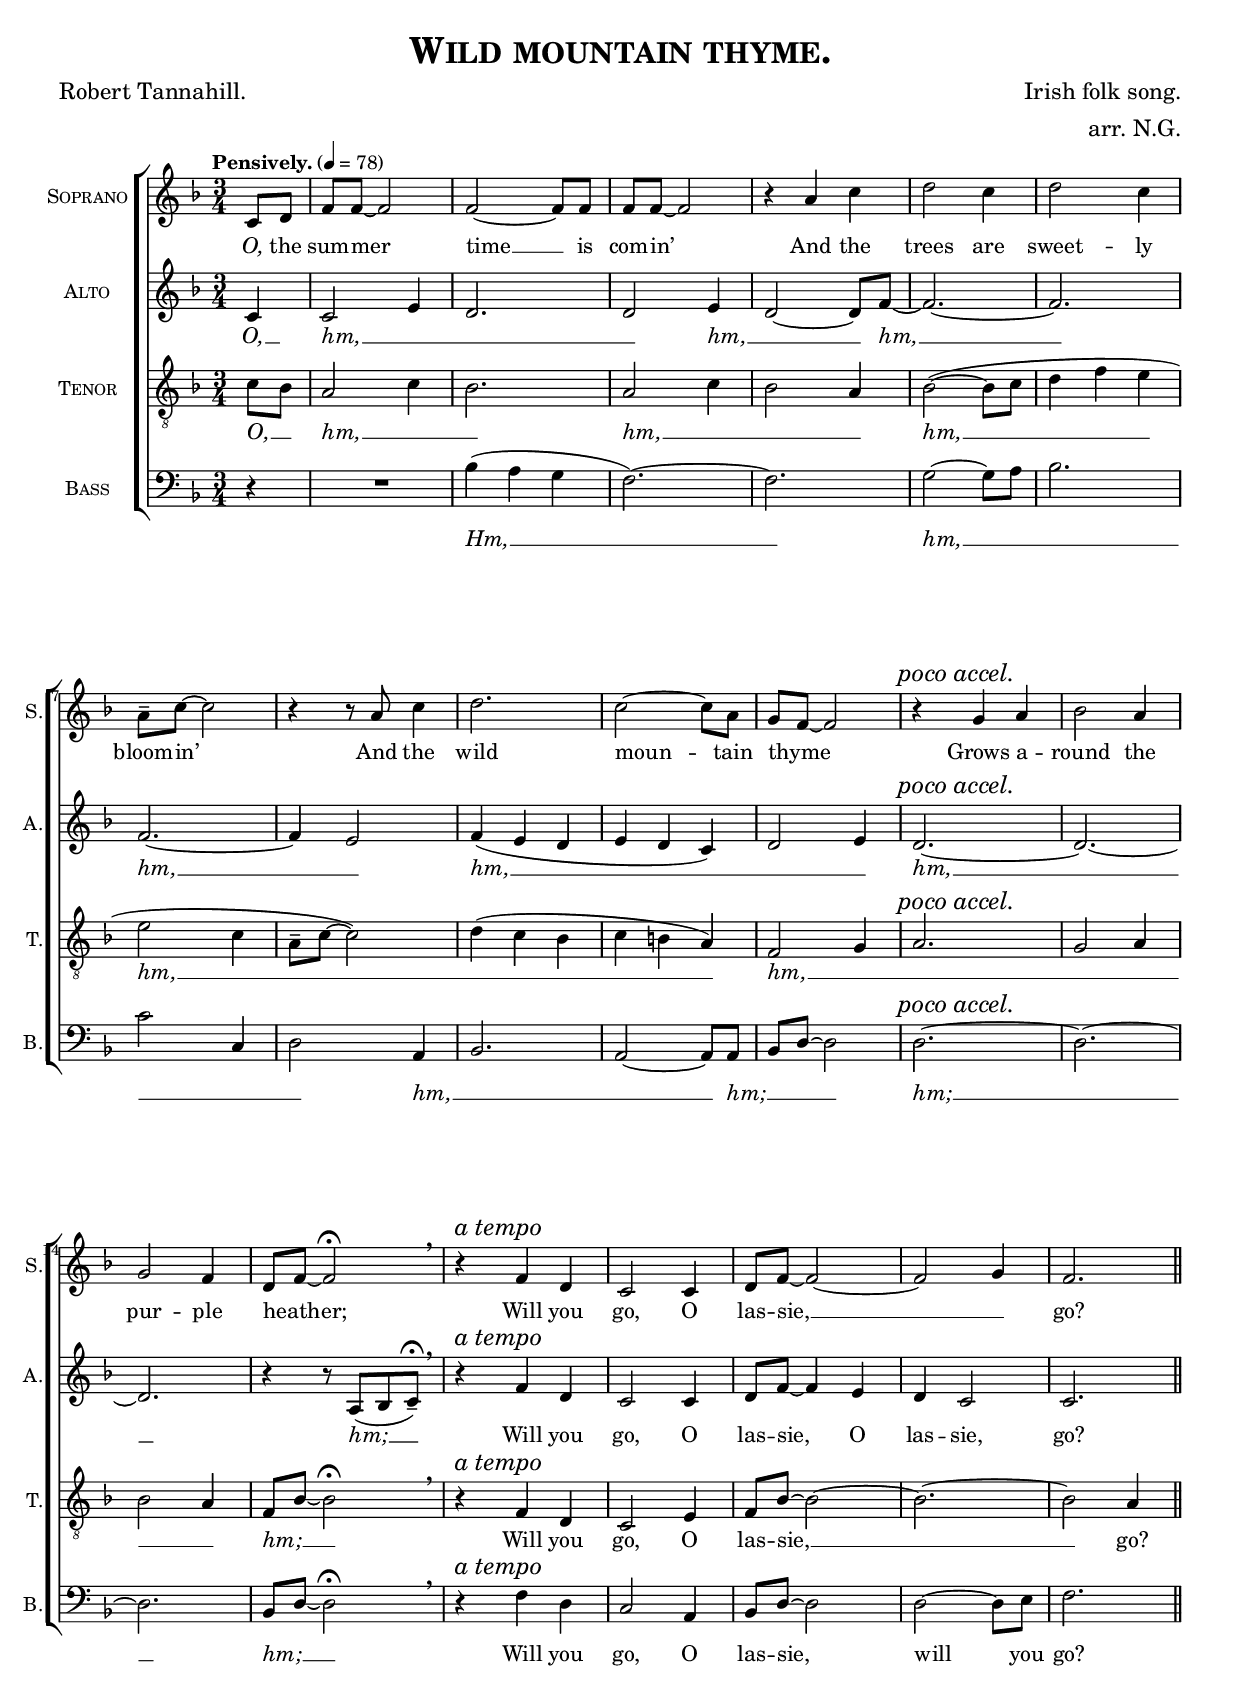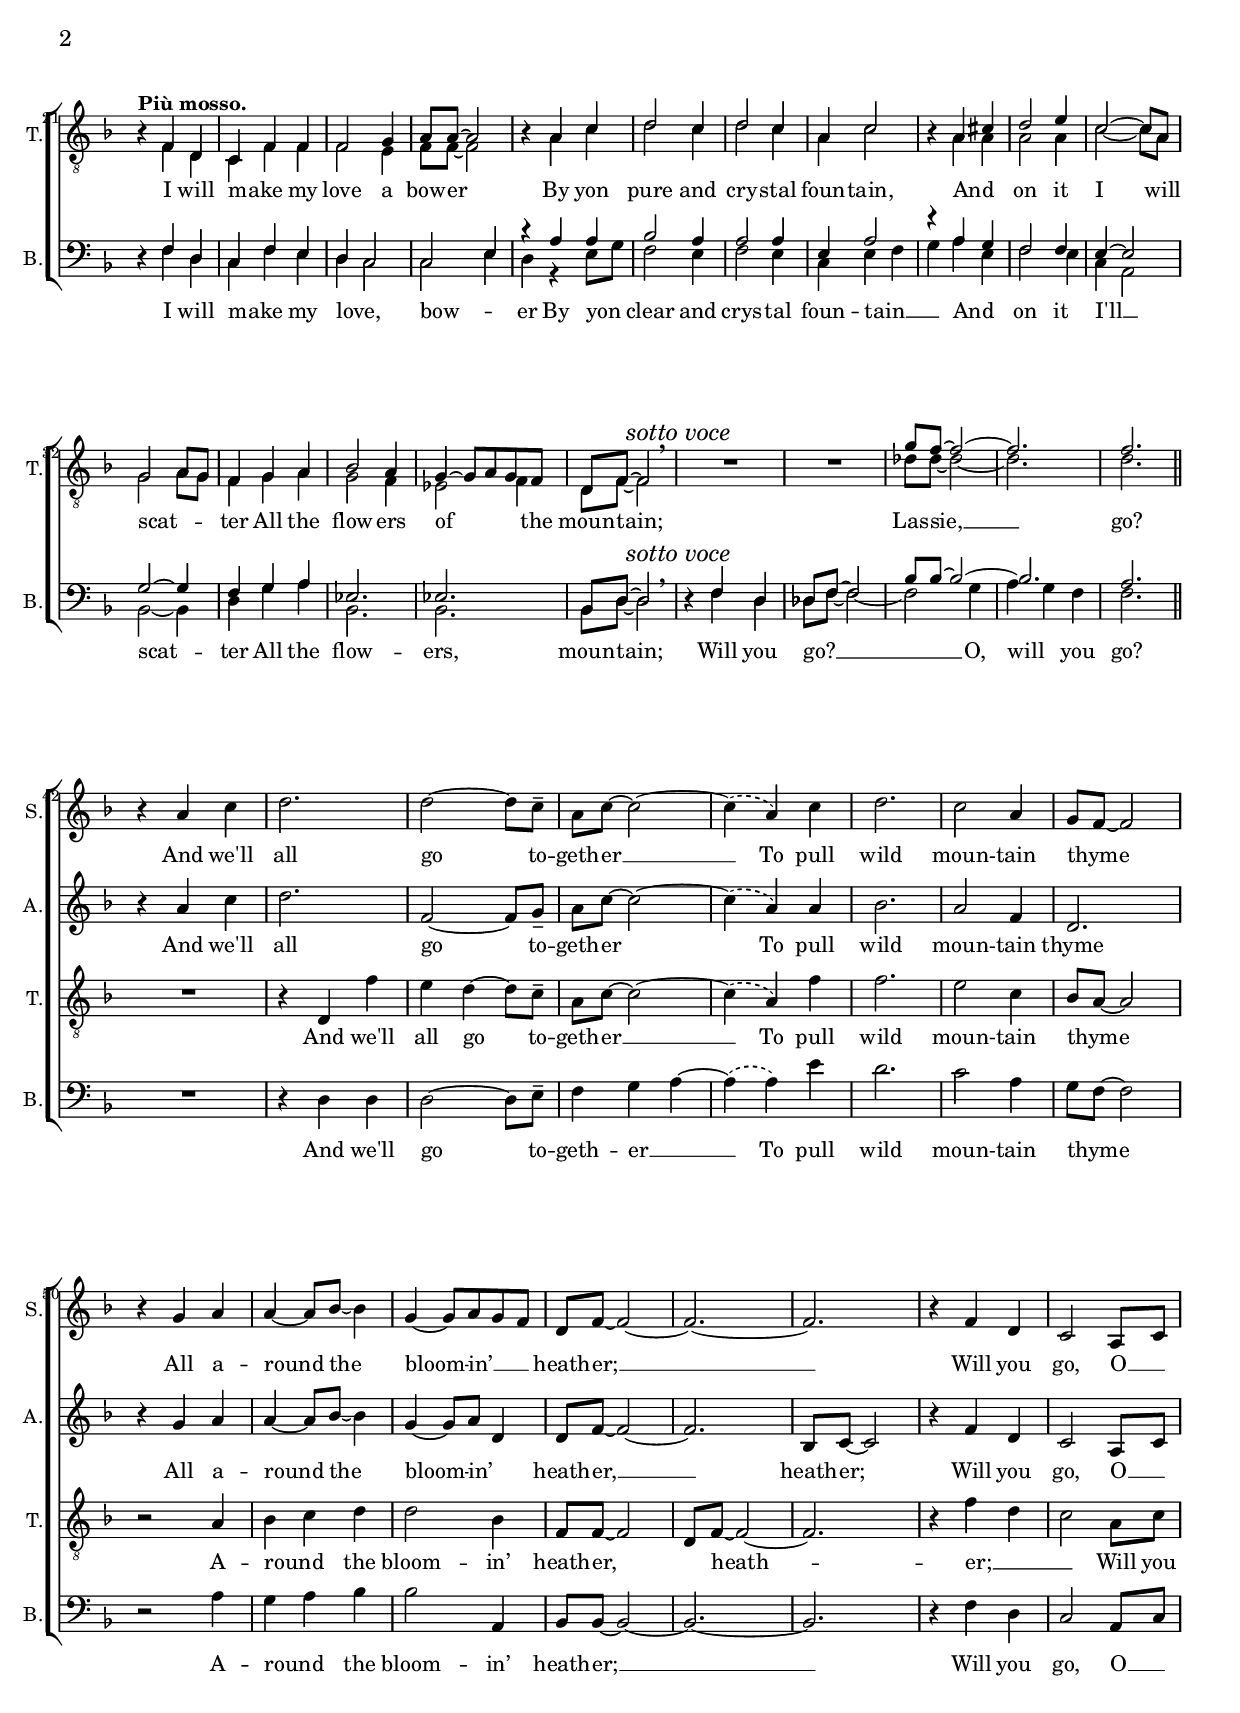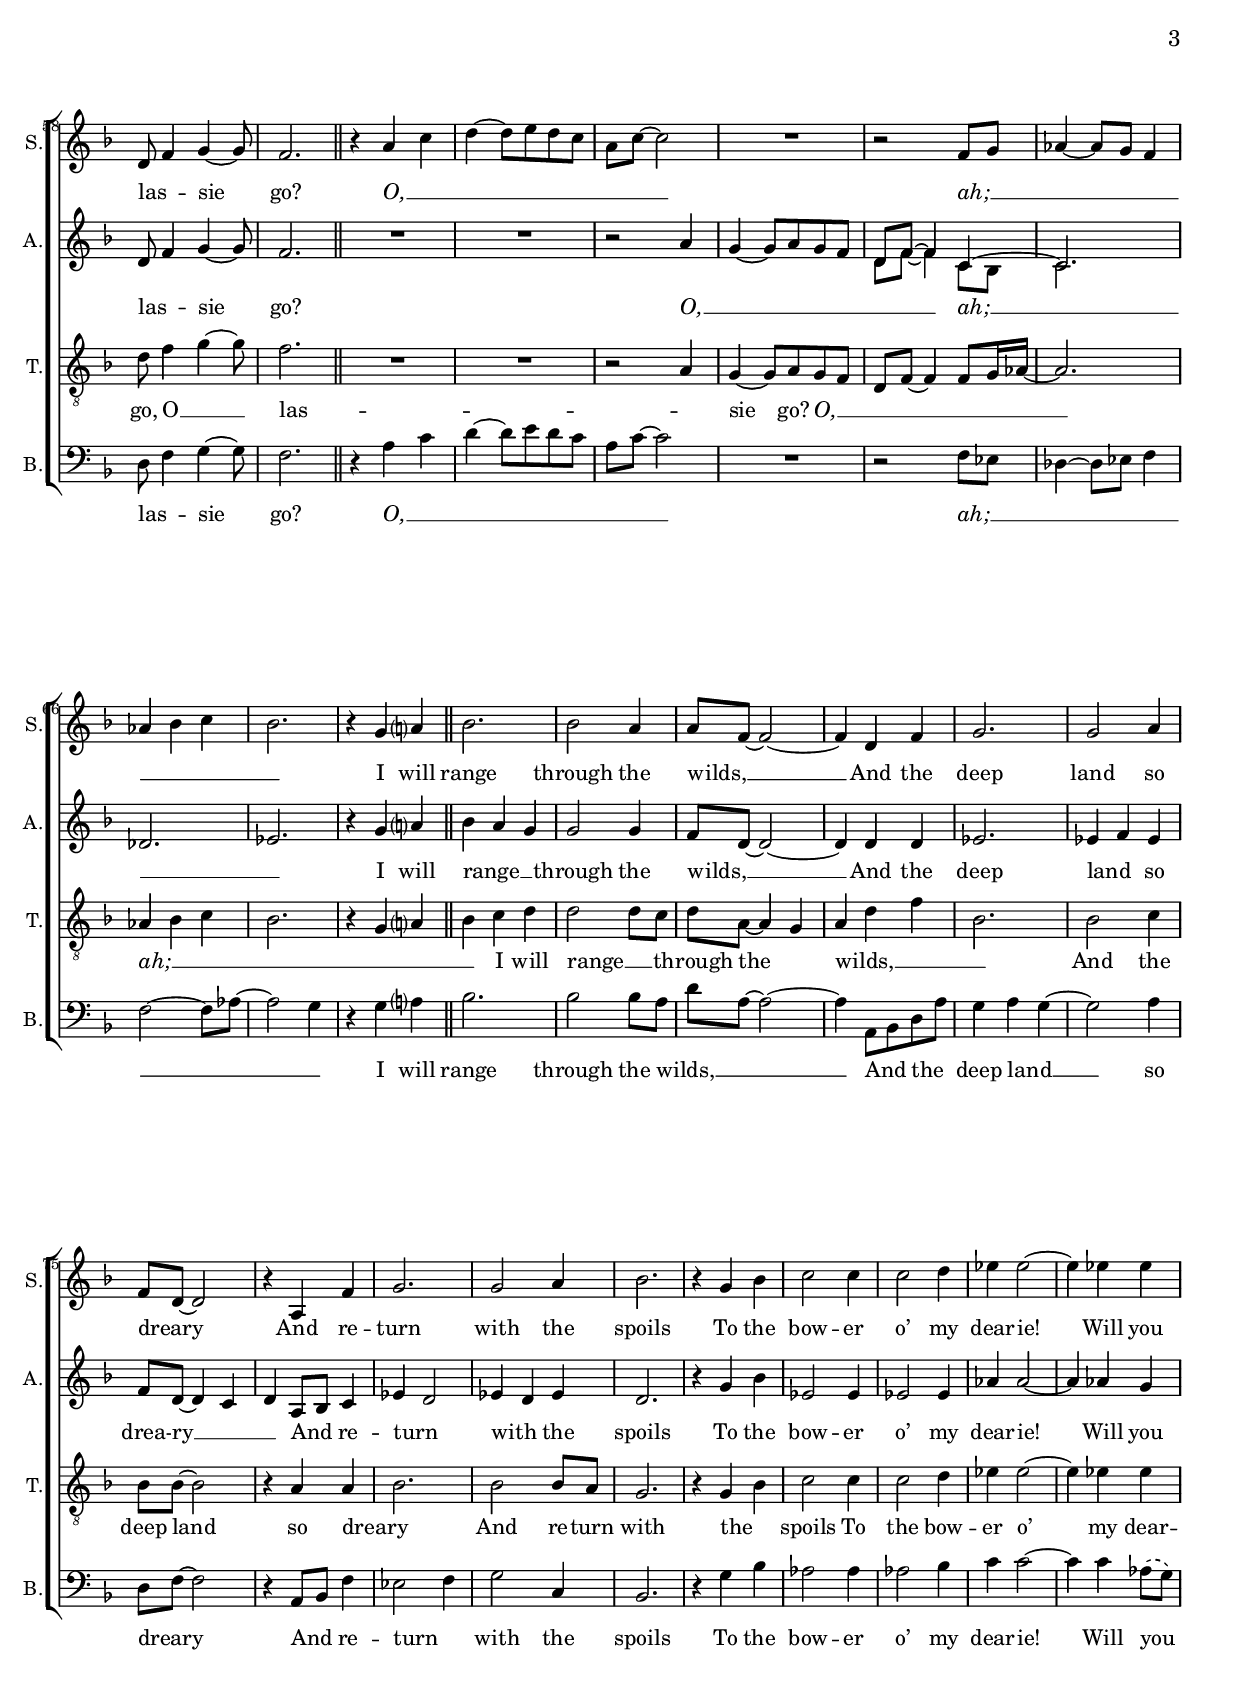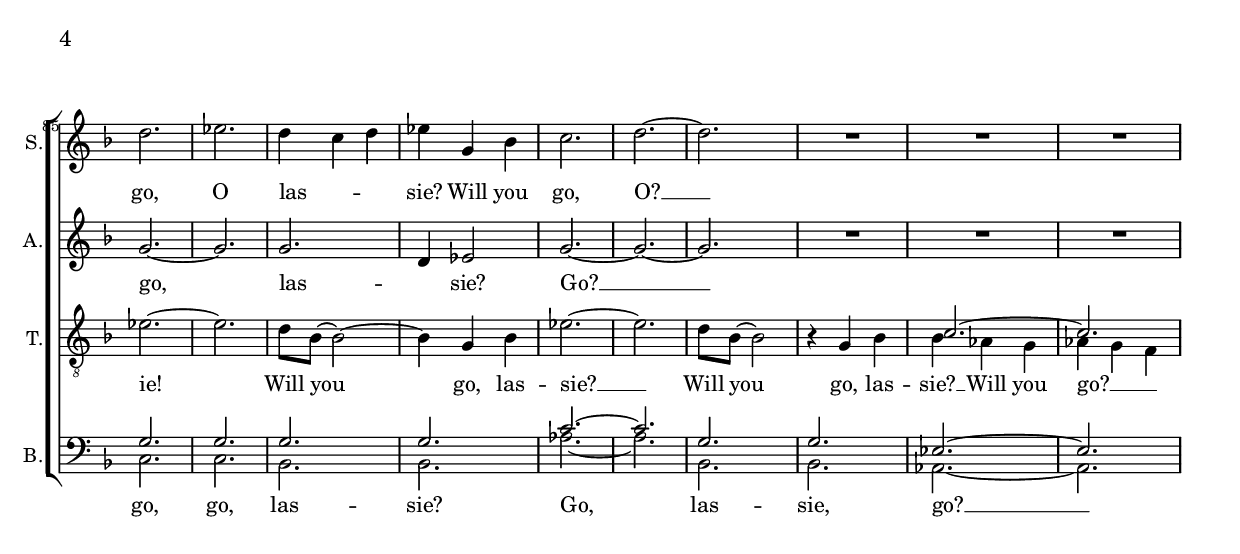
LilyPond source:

% Wild mountain thyme.
% arr. Nathanael Gentry.
% May 2020.

\version "2.19.84"

\paper {
  top-system-spacing.basic-distance = #10
  score-system-spacing.basic-distance = #20
  system-system-spacing.basic-distance = #20
  last-bottom-spacing.basic-distance = #10
}

\header {
  %dedication = \markup{\italic "to Emma."}
  title = \markup{\caps{"Wild mountain thyme."}}
  composer = "Irish folk song."
  arranger = "arr. N.G."
  poet = "Robert Tannahill."
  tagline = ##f
}

global = {
  \key f \major
  \time 3/4
  \tempo "Pensively." 4 = 78
  \set melismaBusyProperties = #'(tieMelismaBusy)
}

soprano = \relative c'' {
  \global
  
  % Verse I.
  \partial 4 c,8 d | f f~ f2 | f2~ f8 f | f8 f8~ f2 |
  r4 a c | d2 c4 | d2 c4 | a8-- c8~ c2 |
  r4 r8 a8 c4 | d2. | c2~ c8 a8 | g8 f8~ f2 |
  r4 \mark \markup { \italic { poco accel. } } g4 a4 | bes2 a4 | g2 f4 | d8 f8~ f2\fermata |
  
  \breathe r4 \mark \markup { \italic { a tempo } } f d4 | c2 c4 | d8  f8~ f2~ | f2 g4 | f2.  \bar "||"

  % Verse II. 	
  \break R2.*21 \break

  % Refrain I.
  r4 a4 c | d2. | d2~ d8 c-- | a8 c8~ c2~ |
  \slurDashed c4( a) c | d2. | c2 a4 | g8 f8~ f2 | 
  \break r4 g a | a4~ a8 bes8~ bes4 | g4~ g8 a8 g8 f8 | d8 f8~ f2~ | f2.~ | f2. | 
  
  r4 f4 d | c2 a8 c8 | d8 f4 g4~ g8 | f2. \bar "||"
  
  % Interlude.
  r4 a4 c4 | d4~ d8 e d c | a8 c8~ c2 | R2. | 
  r2 f,8 g8 | aes4~ aes8 g8 f4  | aes bes c | bes2. | 
  
  % Verse III.
  r4 g4 a?4 \bar "||" bes2. | bes2 a4 | a8 f8~ f2~ | 
  f4 d4 f4 | g2. | g2 a4 | f8 d8~ d2 | 
  r4 a f' | g2. | g2 a4 | bes2. | 
  r4 g4 bes4 | c2 c4 | c2 d4 | ees4 ees2~ | 
  
  ees4 ees4 ees4 | d2. | ees2. | d4 c d | 
  ees g, bes | c2. | d2.~ | d2. |
  R2.*3
}

alto = \relative c' {
  \global
  
  % Verse I.
  \partial 4 c4 | c2 e4 | d2. | d2 e4 |
  d2~ d8 f8~ | f2.~ | f2. | f2.~ |
  f4 e2 | f4( e4 d4 | e4 d4 c4) | d2 e4 |
  d2.~ | d2.~ | d2. | r4 r8 a8( bes c8--\fermata) |
  
  \breathe r4 f d4 | c2 c4 | d8 f8~ f4 e4 | d c2 | c2. | 
  
  % Verse II.
  R2.*21

  % Refrain I.
  r4 a'4 c | d2. | f,2~ f8 g8-- | a8 c8~ c2~ |
  \slurDashed c4( a) a | bes2. | a2 f4 | d2. |
  r4 g a | a4~ a8 bes8~ bes4 | g4~ g8 a8 d,4 | d8 f8~ f2~ | f2. | bes,8 c8~ c2 |
  
  r4 f4 d | c2 a8 c8 | d8 f4 g4~ g8 | f2. |
  
  % Interlude.
  R2. | R2. | r2 a4 | g4~ g8 a g f |
  << { d8 f~ f4 c4~ | c2. |  } \\ { d8 f~ f4 c8 bes8 | c2. | } >> des2. | ees2. | 
  
  % Verse III.
  r4 g4 a?4 \bar "||" bes4 a4 g4 | g2 g4 | f8 d8~ d2~ | 
  d4 d4 d4 | ees2. | ees4 f4 ees4 | f8 d8~ d4 c4 | 
  d4 a8 bes8 c4 | ees4 d2 | ees4 d4 ees4 | d2. |
  r4 g4 bes4 | ees,2 ees4 | ees2 ees4 | aes4 aes2~ | 
  
  aes4 aes4 g4 | g2.~ | g2. |  g2. | 
  d4 ees2 | g2.~ | g2.~ | g2. |
  R2.*3

}

tenor = \relative c' {
  \global
  
  % Verse I.
  \partial 4 c8 bes8 | a2 c4 | bes2. | a2 c4 | 
  bes2 a4 | bes2~( bes8 c8 | d4 f4 e4 | e2 c4 | 
  a8-- c8~ c2) | d4( c4 bes4 | c4 b4 a4) | f2 g4 |
  a2. | g2 a4 | bes2 a4 | f8 bes8~ bes2\fermata |
  
  \breathe r4 f d4 | c2 e4 | f8 bes8~ bes2~ | bes2.~ | bes2 a4

  \tempo "Più mosso."
  <<
    {
      % Verse II.
      r4 f d | c4 f4 f4 | f2 g4 | a8 a8~ a2 |
      r4 a c | d2 c4 | d2 c4 | a4 c2 |
      r4 a4 cis4 | d2 e4 | c2~ c8 a8 | g2 a8 g8 |
      f4 g4 a4 | bes2 a4 | g4~ g8 a g f | d8 f8~ f2 |
      
      \breathe R2. | R2. | g'8 f8~ f2~ | f2. | f2. \bar "||"
    } \\ {
      % Verse II.
      r4 f, d | c4 f4 f4 | f2 e4 | f8 f8~ f2 |
      r4 a c | d2 c4 | d2 c4 | a4 c2 |
      r4 a4 a4 | a2 a4 | c2~ c8 a8 | g2 a8 g8 |
      f4 g4 a4 | g2 f4 | ees2 f4 | d8 f8 ~f2 |
      
      R2. | R2. | des'8 des8~ des2~ | des2. | d2. | 
    }
  >>
  % Refrain I.
  R2. | r4 d,4 f' | e d~ d8 c-- | a8 c8~ c2~ |
  \slurDashed c4( a4) f'4 | f2. | e2 c4 | bes8 a8~ a2 |
  r2 a4 | bes4 c d | d2 bes4 | f8 f8~ f2 | d8 f8~ f2~ | f2.
  
  r4 f'4 d | c2 a8 c8 | d8 f4 g4~ g8 | f2. |
  
  % Interlude.
  R2. | R2. | r2 a,4 | g4~ g8 a g f | 
  d f~ f4 f8 g16 aes16~ | aes2. | aes4 bes c | bes2. | 
  
  % Verse III.
  r4 g4 a?4 | bes4 c4 d4 | d2 d8 c8 | d8 a8~ a4 g4 | 
  a4 d4 f4 | bes,2. | bes2 c4 | bes8 bes8~ bes2 | 
  r4 a a | bes2. | bes2 bes8 a8 | g2. | 
  r4 g4 bes4 | c2 c4 | c2 d4 | ees4 ees2~ | 
  
  ees4 ees4 ees4 | ees2.~ | ees2. | d8 bes8~ bes2~ | 
  bes4 g4 bes4 | ees2.~ | ees2. | d8 bes8~ bes2 |
  r4 g4 bes4 |
  <<
    { 
      c2.~ | c2. |  
    } \\ { 
      bes4 aes g | aes g f | 
    }
  >>
}

bass = \relative c {
  \global
  
  % Verse I.
  \partial 4 r4 | R2. | bes'4( a g | f2.~) | 
  f2. | g2~ g8 a8 | bes2. | c2 c,4 | 
  d2 a4 | bes2. | a2~ a8 a8 | bes8 d~ d2 |
  d2.~ | d2.~ | d2. | bes8 d8~ d2\fermata |
  
  \breathe r4 f d4 | c2 a4 | bes8 d8~ d2 | d2~ d8 e8 | f2.
  
  <<
    {
      % Verse II.
      r4 f d | c f e | d c2 | c2 e4 |
      r4 a4 a4 | bes2 a4 | a2 a4 | e4 a2 |
      r4 a4 g4 | f2 f4 | e4~ e2 | g2~ g4 |
      f4 g4 a4 | ees2. | ees2. | bes8 d8~ d2 |
      
      \breathe r4 f d | des8 f8~ f2 | bes8 bes8~ bes2~ | bes2. | a2. |
    } \\ {
      % Verse II.
      r4 f d | c f e | d c2 | c2 e4 |
      d4 r4 e8 g8 | f2 e4 | f2 e4 | c4 e4 f4 |
      g4 a4 e4 | f2 e4 | c4 a2 | bes2~ bes4 |
      d4 g4 a4 | bes,2. | bes2. | bes8 d8~ d2 |
      r4 \mark \markup { \italic { sotto voce } } f d | des8 f8~ f2~ | f2 g4 | a4 g4 f4 | f2. |
    }
  >>
  
  % Refrain I.
  R2. | r4 d4 d4 | d2~ d8 e8-- | f4 g4 a4~ |
  \slurDashed a4( a4) e'4 | d2. | c2 a4 | g8 f8~ f2 | 
  r2 a4 | g4 a4 bes4 | bes2 a,4 | bes8 bes8~ bes2~ | bes2.~ | bes2. |
  
  r4 f'4 d | c2 a8 c8 | d8 f4 g4~ g8 | f2. |
  
  % Interlude.
  r4 a4 c4 | d4~ d8 e d c | a8 c8~ c2 | R2. | 
  r2 f,8 ees | des4~ des8 ees8 f4 | f2~ f8 aes8~ | aes2 g4 | 
  
  % Verse III.
  r4 g4 a?4 | bes2. | bes2 bes8 a8 | d8 a8~ a2~ | 
  a4 a,8 bes8 d8 a'8 | g4 a4 g4~ | g2 a4 | d,8 f8~ f2 | 
  r4 a,8 bes8 f'4 | ees2 f4 | g2 c,4 | bes2. | 
  r4 g'4 bes4 | aes2 aes4 | aes2 bes4 | c4 c2~ | 
  
  c4 c4 aes8( g8) |
  <<
    {
      g2. | g2. | g2. | g2. | 
      c2.~ | c2. | g2. | g2. | 
      ees2.~ | ees2. |
    } \\ {
      c2. | c2. | bes2. | bes2. | 
      aes'2.~ | aes2. | bes,2. | bes2. | 
      aes2.~ | aes2. |
    }
  >>
}

sopranoVerse = \lyricmode {
  %\override LyricText #'font-family = #'Calibri
  \markup{\italic O,} the sum -- mer time __ is com -- in’
  And the trees are sweet -- ly bloom -- in’
  And the wild moun -- tain thyme _
  Grows a -- round the pur -- ple heather; _
  Will you go, O las -- sie, __ _ go?

  And we'll all go to -- geth -- er __
  To pull wild moun -- tain thyme _
  All a -- round the bloom -- in’ __ _ _ heath -- er; __
  Will you go, O __ _ las -- _ sie go?

  \markup {\italic O,}  __ _ _ _ _ _ _ _
  \markup {\italic ah;}  __ _ _ _ _ _ _ _ _

  I will range through the wilds, __ _
  And the deep land so dreary _
  And re -- turn with the spoils
  To the bow -- er o’ my dear -- ie!

  Will you go, O las -- _ _ sie? Will you go, O? __

  And we'll all go to -- geth -- er
  To pull _ wild _ moun -- tain _ _ time _
}

altoVerse = \lyricmode {
  \markup{\italic O, } __
  \markup{\italic hm,} __ _ _ _
  \markup{\italic hm,} __ _
  \markup{\italic hm,} __
  \markup{\italic hm,} __ _
  \markup{\italic hm,} __ _ _ _ _ _ _ _
  \markup{\italic hm,} __
  \markup{\italic hm;} __ _ _
  Will you go, O las -- sie, O las -- sie, go?

  And we'll all go to -- geth -- er
  To pull wild moun -- tain thyme
  All a -- round the bloom -- in’ _ heath -- er, __ heath -- er;
  Will you go, O __ _ las -- _ sie go?

  \markup {\italic O,}  __ _ _ _ _ _ _ _
  \markup {\italic ah;}  __ _ _ _ _

  I will range __ _ _ through the wilds, __ _
  And the deep land _ so drea -- ry __ _ _
  And _ re -- turn _ with _ the spoils
  To the bow -- er o’ my dear -- ie!

  Will you go, las -- _ sie? Go? __
}

tenorVerse = \lyricmode {
  \markup{\italic O, } __ _
  \markup{\italic hm,} __ _ _
  \markup{\italic hm,} __ _ _ _
  \markup{\italic hm,} __ _ _ _ _ 
  \markup{\italic hm,} __ _ _ _ _ _ _ _ _ _
  \markup{\italic hm,} __ _ _ _ _ _ _
  \markup{\italic hm;} __ _
  Will you go, O las -- sie, __ go?

  I will make _ my love a bow -- er _
  By yon pure and cry -- stal foun -- tain,
  And _ on it I _ will scat -- _ _ ter
  All the flow -- ers of _ _ _ the moun -- tain; _
  Las -- sie, __ _ _ go?

  And we'll all go to -- geth -- er __
  To pull wild moun -- tain thyme _
  A -- round _ the bloom -- in’ heath -- er, _ heath -- er; __ _ _
  Will you go, O __ _ las -- _ sie go?

  \markup {\italic O,}  __ _ _ _ _ _ _
  \markup {\italic ah;}  __ _ _ _ _ _ _

  I will range __ _ _ through the _ wilds, __ _ _ _
  And the deep land so dreary _
  And re -- turn with the _ spoils
  To the bow -- er o’ my dear -- ie!

  Will you go, las -- sie? __
  Will you go, las -- sie? __
  Will you go? __ _ _ _ _ _ _ _ _ _
}

bassVerse = \lyricmode {
  \markup{\italic Hm,} __ _ _ _
  \markup{\italic hm,} __ _ _ _ _ _
  \markup{\italic hm,} __ _ _
  \markup{\italic hm;} __ _ _
  \markup{\italic hm;} __
  \markup{\italic hm;} __ _
  Will you go, O las -- sie, will you go?

  I will make _ my love, _ bow -- _ er
  By yon _ clear and crys -- tal foun -- tain __ _ _
  And _ on it I'll __ _ scat -- _ ter
  All the flow -- ers, moun -- tain; _
  Will you go? __ _ _ _ _ _
  O, will _ you go?

  And we'll go to -- geth -- er __ _
  To pull wild moun -- tain thyme _
  A -- round _ the bloom -- in’ heath -- er; __
  Will you go, O __ _ las -- _ sie go?

  \markup {\italic O,}  __ _ _ _ _ _ _ _
  \markup {\italic ah;}  __ _ _ _ _ _ _ _

  I will range through the wilds, __ _ _
  And _ the _ deep land __ _ so dreary _
  And _ re -- turn _ with the spoils
  To the bow -- er o’ my dear -- ie!

  Will you _ go, go, las -- sie? Go, _ las -- sie, go? __ _
}

\score {
  \new ChoirStaff <<
    \new Staff \with {
      \consists "Merge_rests_engraver"
      midiInstrument = "choir aahs"
      instrumentName = \markup{\caps{"Soprano"}}
      shortInstrumentName = #"S."
    } { \soprano }
    \addlyrics { \sopranoVerse }
    \new Staff \with {
      \consists "Merge_rests_engraver"
      midiInstrument = "choir aahs"
      instrumentName = \markup{\caps{"Alto"}}
      shortInstrumentName = #"A."
    } { \alto }
    \addlyrics { \altoVerse }
    \new Staff \with {
      \consists "Merge_rests_engraver"
      midiInstrument = "choir aahs"
      instrumentName = \markup{\caps{"Tenor"}}
      shortInstrumentName = #"T."
    } { \clef "treble_8" \tenor }
    \addlyrics { \tenorVerse }
    \new Staff \with {
      \consists "Merge_rests_engraver"
      midiInstrument = "choir aahs"
      instrumentName = \markup{\caps{"Bass"}}
      shortInstrumentName = #"B."
    } { \clef bass \bass }
    \addlyrics { \bassVerse }
  >>
  \layout {
    \context { \RemoveEmptyStaffContext }
    \context {
      \Score
      \remove "Mark_engraver"
      \remove "Staff_collecting_engraver"
    }
    \context {
      \Staff
      \consists "Mark_engraver"
      \consists "Staff_collecting_engraver"
    }
    #(layout-set-staff-size 17)
    \override LyricText.self-alignment-X = #CENTER
  }
  \midi {
    \tempo 4=60
  }
}
